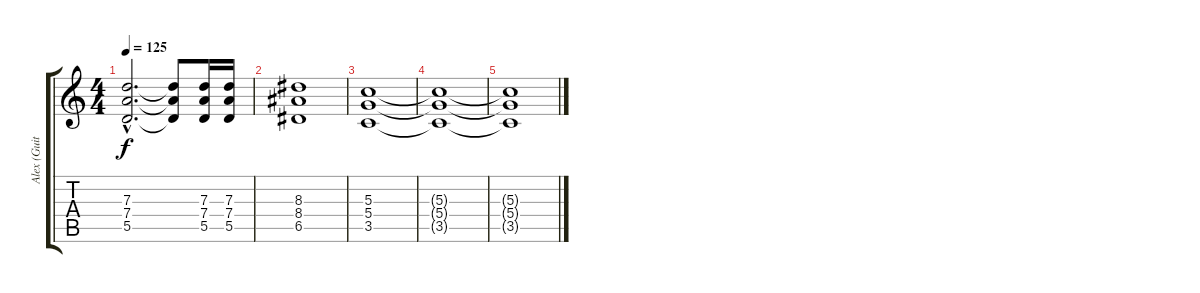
\track ("Alex (Guitar 1)" "Alex (Guit") {instrument distortionguitar}
\staff {score tabs}
\tuning (E4 B3 G3 D3 A2 E2) {hide}
\ts (4 4)
\tempo 125
\clef g2
\ks c
(7.3{hac} 7.4{hac} 5.5{hac}).2{d dy f} (7.3{t} 7.4{t} 5.5{t}).8 (7.3 7.4 5.5).16 (7.3 7.4 5.5).16 |
(8.3 8.4 6.5).1 |
(5.3 5.4 3.5).1{volume 0} |
(5.3{t} 5.4{t} 3.5{t}).1 |
(5.3{t} 5.4{t} 3.5{t}).1
